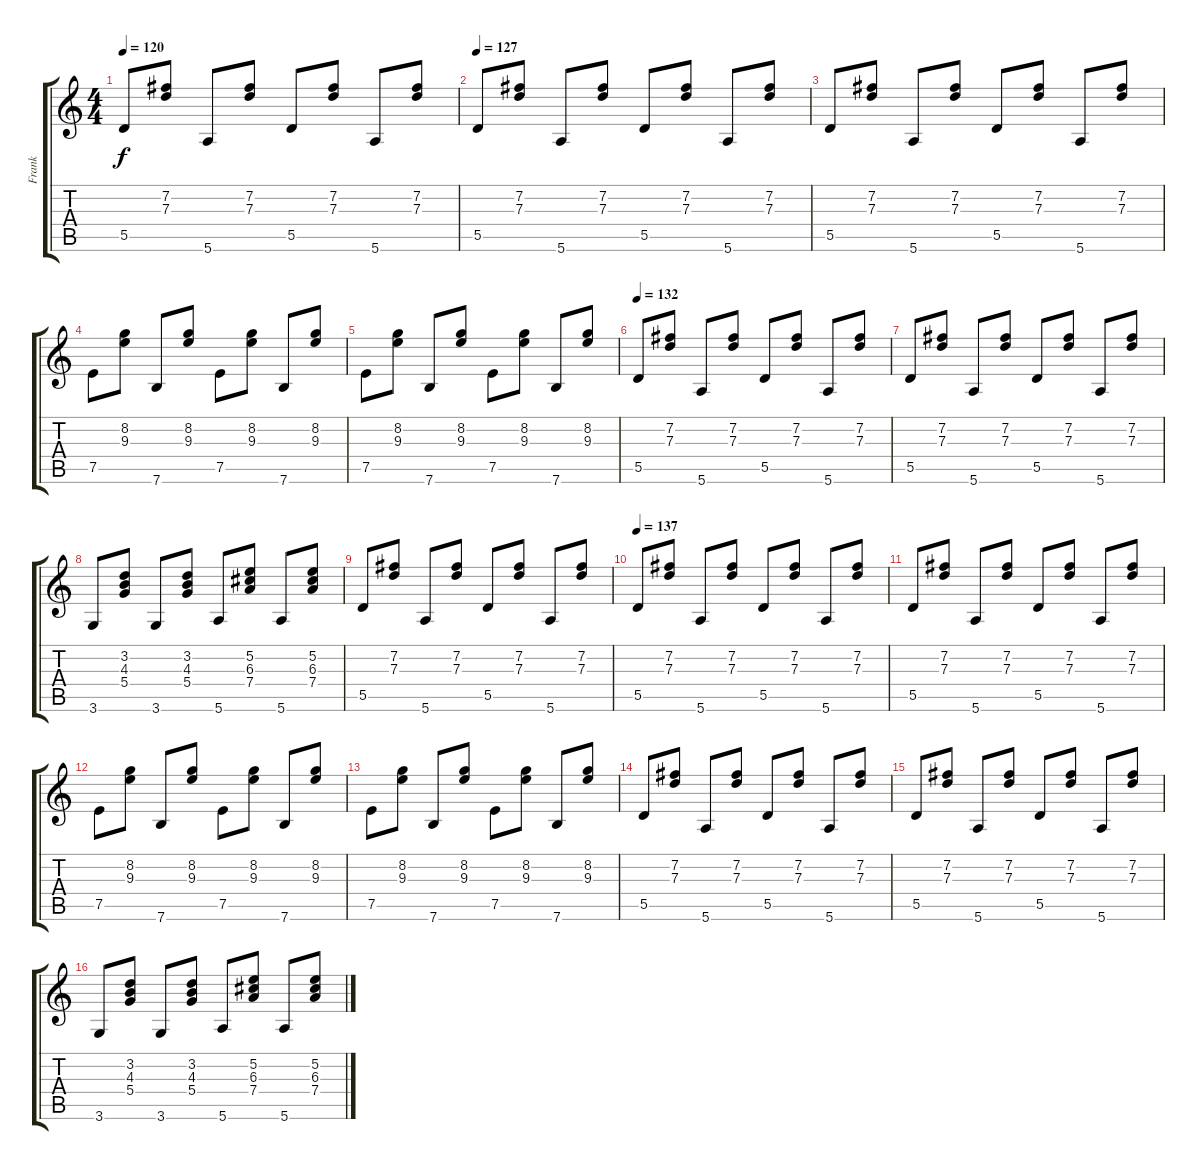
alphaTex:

\track ("Frank" "Frank") {instrument acousticguitarsteel}
\staff {score tabs}
\tuning (E4 B3 G3 D3 A2 E2) {hide}
\ts (4 4)
\tempo 120
\clef g2
\ks c
5.5.8{dy f} (7.2 7.3).8 5.6.8 (7.2 7.3).8 5.5.8 (7.2 7.3).8 5.6.8 (7.2 7.3).8 |
\section ("" "")
\tempo 127
5.5.8 (7.2 7.3).8 5.6.8 (7.2 7.3).8 5.5.8 (7.2 7.3).8 5.6.8 (7.2 7.3).8 |
5.5.8 (7.2 7.3).8 5.6.8 (7.2 7.3).8 5.5.8 (7.2 7.3).8 5.6.8 (7.2 7.3).8 |
7.5.8 (8.2 9.3).8 7.6.8 (8.2 9.3).8 7.5.8 (8.2 9.3).8 7.6.8 (8.2 9.3).8 |
7.5.8 (8.2 9.3).8 7.6.8 (8.2 9.3).8 7.5.8 (8.2 9.3).8 7.6.8 (8.2 9.3).8 |
\tempo 132
5.5.8 (7.2 7.3).8 5.6.8 (7.2 7.3).8 5.5.8 (7.2 7.3).8 5.6.8 (7.2 7.3).8 |
5.5.8 (7.2 7.3).8 5.6.8 (7.2 7.3).8 5.5.8 (7.2 7.3).8 5.6.8 (7.2 7.3).8 |
3.6.8 (3.2 4.3 5.4).8 3.6.8 (3.2 4.3 5.4).8 5.6.8 (5.2 6.3 7.4).8 5.6.8 (5.2 6.3 7.4).8 |
5.5.8 (7.2 7.3).8 5.6.8 (7.2 7.3).8 5.5.8 (7.2 7.3).8 5.6.8 (7.2 7.3).8 |
\section ("" "")
\tempo 137
5.5.8 (7.2 7.3).8 5.6.8 (7.2 7.3).8 5.5.8 (7.2 7.3).8 5.6.8 (7.2 7.3).8 |
5.5.8 (7.2 7.3).8 5.6.8 (7.2 7.3).8 5.5.8 (7.2 7.3).8 5.6.8 (7.2 7.3).8 |
7.5.8 (8.2 9.3).8 7.6.8 (8.2 9.3).8 7.5.8 (8.2 9.3).8 7.6.8 (8.2 9.3).8 |
7.5.8 (8.2 9.3).8 7.6.8 (8.2 9.3).8 7.5.8 (8.2 9.3).8 7.6.8 (8.2 9.3).8 |
5.5.8 (7.2 7.3).8 5.6.8 (7.2 7.3).8 5.5.8 (7.2 7.3).8 5.6.8 (7.2 7.3).8 |
5.5.8 (7.2 7.3).8 5.6.8 (7.2 7.3).8 5.5.8 (7.2 7.3).8 5.6.8 (7.2 7.3).8 |
3.6.8 (3.2 4.3 5.4).8 3.6.8 (3.2 4.3 5.4).8 5.6.8 (5.2 6.3 7.4).8 5.6.8 (5.2 6.3 7.4).8
